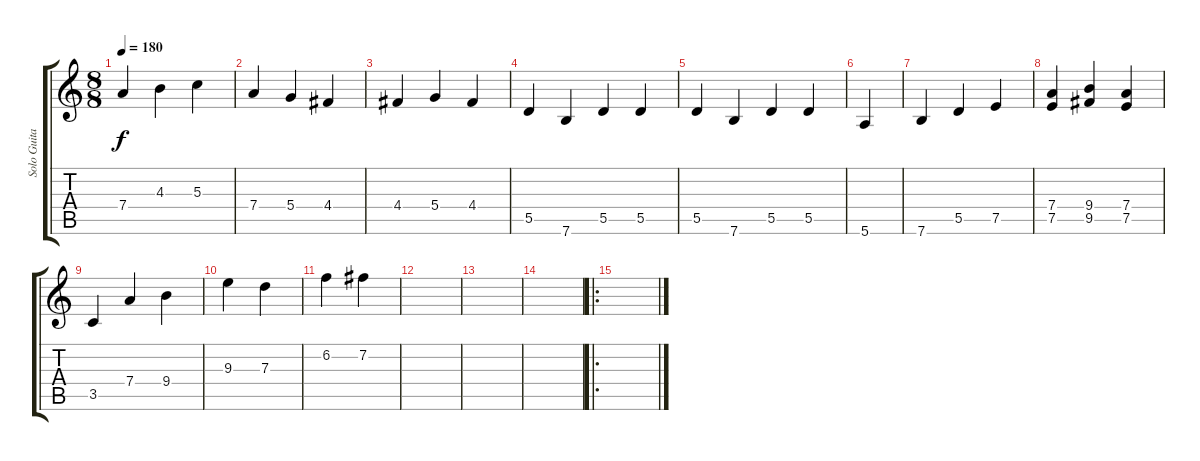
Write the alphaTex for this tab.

\track ("Solo Guitar" "Solo Guita") {instrument acousticguitarsteel}
\staff {score tabs}
\tuning (E4 B3 G3 D3 A2 E2) {hide}
\ts (8 8)
\tempo 180
\clef g2
\ks c
7.4.4{dy f} 4.3.4 5.3.4 |
7.4.4 5.4.4 4.4.4 |
4.4.4 5.4.4 4.4.4 |
5.5.4 7.6.4 5.5.4 5.5.4 |
5.5.4 7.6.4 5.5.4 5.5.4 |
5.6.4 |
7.6.4 5.5.4 7.5.4 |
(7.4 7.5).4 (9.4 9.5).4 (7.4 7.5).4 |
3.5.4 7.4.4 9.4.4 |
9.3.4 7.3.4 |
6.2.4 7.2.4 |
|
|
|
\ro
